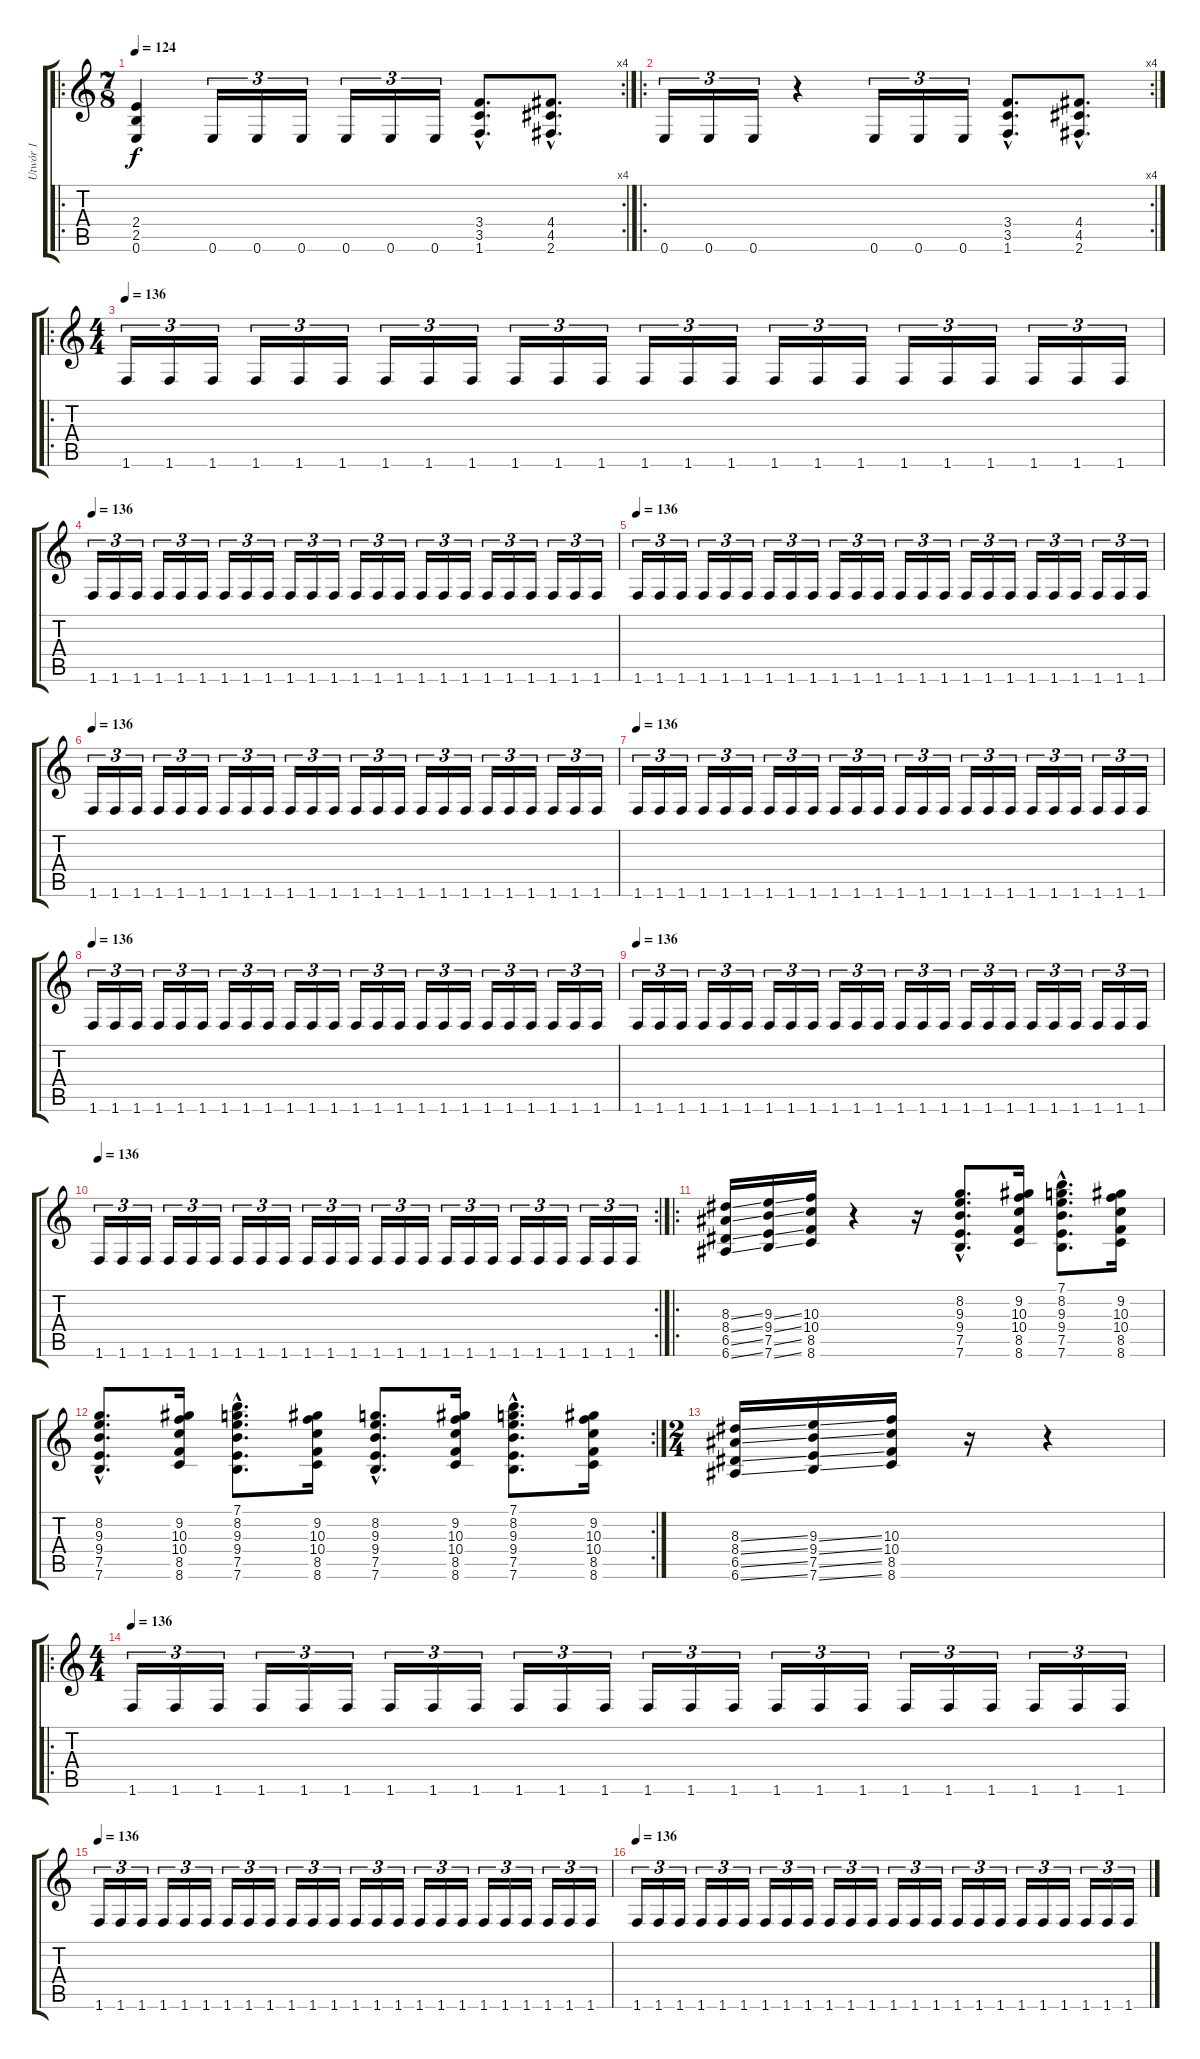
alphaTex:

\track ("Utwór 1" "Utwór 1") {instrument overdrivenguitar}
\staff {score tabs}
\tuning (E4 B3 G3 D3 A2 E2) {hide}
\ro
\rc 4
\ts (7 8)
\tempo 124
\clef g2
\ks c
(2.4 2.5 0.6).4{dy f instrument overdrivenguitar} 0.6.16{tu (3 2)} 0.6.16{tu (3 2)} 0.6.16{tu (3 2)} 0.6.16{tu (3 2)} 0.6.16{tu (3 2)} 0.6.16{tu (3 2)} (3.4{hac} 3.5{hac} 1.6{hac}).8{d} (4.4{hac} 4.5{hac} 2.6{hac}).8{d} |
\ro
\rc 4
0.6.16{tu (3 2)} 0.6.16{tu (3 2)} 0.6.16{tu (3 2)} r.4 0.6.16{tu (3 2)} 0.6.16{tu (3 2)} 0.6.16{tu (3 2)} (3.4{hac} 3.5{hac} 1.6{hac}).8{d} (4.4{hac} 4.5{hac} 2.6{hac}).8{d} |
\ro
\ts (4 4)
\tempo 136
1.6.16{tu (3 2)} 1.6.16{tu (3 2)} 1.6.16{tu (3 2)} 1.6.16{tu (3 2)} 1.6.16{tu (3 2)} 1.6.16{tu (3 2)} 1.6.16{tu (3 2)} 1.6.16{tu (3 2)} 1.6.16{tu (3 2)} 1.6.16{tu (3 2)} 1.6.16{tu (3 2)} 1.6.16{tu (3 2)} 1.6.16{tu (3 2)} 1.6.16{tu (3 2)} 1.6.16{tu (3 2)} 1.6.16{tu (3 2)} 1.6.16{tu (3 2)} 1.6.16{tu (3 2)} 1.6.16{tu (3 2)} 1.6.16{tu (3 2)} 1.6.16{tu (3 2)} 1.6.16{tu (3 2)} 1.6.16{tu (3 2)} 1.6.16{tu (3 2)} |
\tempo 136
1.6.16{tu (3 2)} 1.6.16{tu (3 2)} 1.6.16{tu (3 2)} 1.6.16{tu (3 2)} 1.6.16{tu (3 2)} 1.6.16{tu (3 2)} 1.6.16{tu (3 2)} 1.6.16{tu (3 2)} 1.6.16{tu (3 2)} 1.6.16{tu (3 2)} 1.6.16{tu (3 2)} 1.6.16{tu (3 2)} 1.6.16{tu (3 2)} 1.6.16{tu (3 2)} 1.6.16{tu (3 2)} 1.6.16{tu (3 2)} 1.6.16{tu (3 2)} 1.6.16{tu (3 2)} 1.6.16{tu (3 2)} 1.6.16{tu (3 2)} 1.6.16{tu (3 2)} 1.6.16{tu (3 2)} 1.6.16{tu (3 2)} 1.6.16{tu (3 2)} |
\tempo 136
1.6.16{tu (3 2)} 1.6.16{tu (3 2)} 1.6.16{tu (3 2)} 1.6.16{tu (3 2)} 1.6.16{tu (3 2)} 1.6.16{tu (3 2)} 1.6.16{tu (3 2)} 1.6.16{tu (3 2)} 1.6.16{tu (3 2)} 1.6.16{tu (3 2)} 1.6.16{tu (3 2)} 1.6.16{tu (3 2)} 1.6.16{tu (3 2)} 1.6.16{tu (3 2)} 1.6.16{tu (3 2)} 1.6.16{tu (3 2)} 1.6.16{tu (3 2)} 1.6.16{tu (3 2)} 1.6.16{tu (3 2)} 1.6.16{tu (3 2)} 1.6.16{tu (3 2)} 1.6.16{tu (3 2)} 1.6.16{tu (3 2)} 1.6.16{tu (3 2)} |
\tempo 136
1.6.16{tu (3 2)} 1.6.16{tu (3 2)} 1.6.16{tu (3 2)} 1.6.16{tu (3 2)} 1.6.16{tu (3 2)} 1.6.16{tu (3 2)} 1.6.16{tu (3 2)} 1.6.16{tu (3 2)} 1.6.16{tu (3 2)} 1.6.16{tu (3 2)} 1.6.16{tu (3 2)} 1.6.16{tu (3 2)} 1.6.16{tu (3 2)} 1.6.16{tu (3 2)} 1.6.16{tu (3 2)} 1.6.16{tu (3 2)} 1.6.16{tu (3 2)} 1.6.16{tu (3 2)} 1.6.16{tu (3 2)} 1.6.16{tu (3 2)} 1.6.16{tu (3 2)} 1.6.16{tu (3 2)} 1.6.16{tu (3 2)} 1.6.16{tu (3 2)} |
\tempo 136
1.6.16{tu (3 2)} 1.6.16{tu (3 2)} 1.6.16{tu (3 2)} 1.6.16{tu (3 2)} 1.6.16{tu (3 2)} 1.6.16{tu (3 2)} 1.6.16{tu (3 2)} 1.6.16{tu (3 2)} 1.6.16{tu (3 2)} 1.6.16{tu (3 2)} 1.6.16{tu (3 2)} 1.6.16{tu (3 2)} 1.6.16{tu (3 2)} 1.6.16{tu (3 2)} 1.6.16{tu (3 2)} 1.6.16{tu (3 2)} 1.6.16{tu (3 2)} 1.6.16{tu (3 2)} 1.6.16{tu (3 2)} 1.6.16{tu (3 2)} 1.6.16{tu (3 2)} 1.6.16{tu (3 2)} 1.6.16{tu (3 2)} 1.6.16{tu (3 2)} |
\tempo 136
1.6.16{tu (3 2)} 1.6.16{tu (3 2)} 1.6.16{tu (3 2)} 1.6.16{tu (3 2)} 1.6.16{tu (3 2)} 1.6.16{tu (3 2)} 1.6.16{tu (3 2)} 1.6.16{tu (3 2)} 1.6.16{tu (3 2)} 1.6.16{tu (3 2)} 1.6.16{tu (3 2)} 1.6.16{tu (3 2)} 1.6.16{tu (3 2)} 1.6.16{tu (3 2)} 1.6.16{tu (3 2)} 1.6.16{tu (3 2)} 1.6.16{tu (3 2)} 1.6.16{tu (3 2)} 1.6.16{tu (3 2)} 1.6.16{tu (3 2)} 1.6.16{tu (3 2)} 1.6.16{tu (3 2)} 1.6.16{tu (3 2)} 1.6.16{tu (3 2)} |
\tempo 136
1.6.16{tu (3 2)} 1.6.16{tu (3 2)} 1.6.16{tu (3 2)} 1.6.16{tu (3 2)} 1.6.16{tu (3 2)} 1.6.16{tu (3 2)} 1.6.16{tu (3 2)} 1.6.16{tu (3 2)} 1.6.16{tu (3 2)} 1.6.16{tu (3 2)} 1.6.16{tu (3 2)} 1.6.16{tu (3 2)} 1.6.16{tu (3 2)} 1.6.16{tu (3 2)} 1.6.16{tu (3 2)} 1.6.16{tu (3 2)} 1.6.16{tu (3 2)} 1.6.16{tu (3 2)} 1.6.16{tu (3 2)} 1.6.16{tu (3 2)} 1.6.16{tu (3 2)} 1.6.16{tu (3 2)} 1.6.16{tu (3 2)} 1.6.16{tu (3 2)} |
\rc 2
\tempo 136
1.6.16{tu (3 2)} 1.6.16{tu (3 2)} 1.6.16{tu (3 2)} 1.6.16{tu (3 2)} 1.6.16{tu (3 2)} 1.6.16{tu (3 2)} 1.6.16{tu (3 2)} 1.6.16{tu (3 2)} 1.6.16{tu (3 2)} 1.6.16{tu (3 2)} 1.6.16{tu (3 2)} 1.6.16{tu (3 2)} 1.6.16{tu (3 2)} 1.6.16{tu (3 2)} 1.6.16{tu (3 2)} 1.6.16{tu (3 2)} 1.6.16{tu (3 2)} 1.6.16{tu (3 2)} 1.6.16{tu (3 2)} 1.6.16{tu (3 2)} 1.6.16{tu (3 2)} 1.6.16{tu (3 2)} 1.6.16{tu (3 2)} 1.6.16{tu (3 2)} |
\ro
(8.3{ss} 8.4{ss} 6.5{ss} 6.6{ss}).16 (9.3{ss} 9.4{ss} 7.5{ss} 7.6{ss}).16 (10.3 10.4 8.5 8.6).16 r.4 r.16 (8.2{hac} 9.3{hac} 9.4{hac} 7.5{hac} 7.6{hac}).8{d} (9.2 10.3 10.4 8.5 8.6).16 (7.1{hac} 8.2{hac} 9.3{hac} 9.4{hac} 7.5{hac} 7.6{hac}).8{d} (9.2 10.3 10.4 8.5 8.6).16 |
\rc 2
(8.2{hac} 9.3{hac} 9.4{hac} 7.5{hac} 7.6{hac}).8{d} (9.2 10.3 10.4 8.5 8.6).16 (7.1{hac} 8.2{hac} 9.3{hac} 9.4{hac} 7.5{hac} 7.6{hac}).8{d} (9.2 10.3 10.4 8.5 8.6).16 (8.2{hac} 9.3{hac} 9.4{hac} 7.5{hac} 7.6{hac}).8{d} (9.2 10.3 10.4 8.5 8.6).16 (7.1{hac} 8.2{hac} 9.3{hac} 9.4{hac} 7.5{hac} 7.6{hac}).8{d} (9.2 10.3 10.4 8.5 8.6).16 |
\ts (2 4)
(8.3{ss} 8.4{ss} 6.5{ss} 6.6{ss}).16 (9.3{ss} 9.4{ss} 7.5{ss} 7.6{ss}).16 (10.3 10.4 8.5 8.6).16 r.16 r.4 |
\ro
\ts (4 4)
\tempo 136
1.6.16{tu (3 2)} 1.6.16{tu (3 2)} 1.6.16{tu (3 2)} 1.6.16{tu (3 2)} 1.6.16{tu (3 2)} 1.6.16{tu (3 2)} 1.6.16{tu (3 2)} 1.6.16{tu (3 2)} 1.6.16{tu (3 2)} 1.6.16{tu (3 2)} 1.6.16{tu (3 2)} 1.6.16{tu (3 2)} 1.6.16{tu (3 2)} 1.6.16{tu (3 2)} 1.6.16{tu (3 2)} 1.6.16{tu (3 2)} 1.6.16{tu (3 2)} 1.6.16{tu (3 2)} 1.6.16{tu (3 2)} 1.6.16{tu (3 2)} 1.6.16{tu (3 2)} 1.6.16{tu (3 2)} 1.6.16{tu (3 2)} 1.6.16{tu (3 2)} |
\tempo 136
1.6.16{tu (3 2)} 1.6.16{tu (3 2)} 1.6.16{tu (3 2)} 1.6.16{tu (3 2)} 1.6.16{tu (3 2)} 1.6.16{tu (3 2)} 1.6.16{tu (3 2)} 1.6.16{tu (3 2)} 1.6.16{tu (3 2)} 1.6.16{tu (3 2)} 1.6.16{tu (3 2)} 1.6.16{tu (3 2)} 1.6.16{tu (3 2)} 1.6.16{tu (3 2)} 1.6.16{tu (3 2)} 1.6.16{tu (3 2)} 1.6.16{tu (3 2)} 1.6.16{tu (3 2)} 1.6.16{tu (3 2)} 1.6.16{tu (3 2)} 1.6.16{tu (3 2)} 1.6.16{tu (3 2)} 1.6.16{tu (3 2)} 1.6.16{tu (3 2)} |
\tempo 136
1.6.16{tu (3 2)} 1.6.16{tu (3 2)} 1.6.16{tu (3 2)} 1.6.16{tu (3 2)} 1.6.16{tu (3 2)} 1.6.16{tu (3 2)} 1.6.16{tu (3 2)} 1.6.16{tu (3 2)} 1.6.16{tu (3 2)} 1.6.16{tu (3 2)} 1.6.16{tu (3 2)} 1.6.16{tu (3 2)} 1.6.16{tu (3 2)} 1.6.16{tu (3 2)} 1.6.16{tu (3 2)} 1.6.16{tu (3 2)} 1.6.16{tu (3 2)} 1.6.16{tu (3 2)} 1.6.16{tu (3 2)} 1.6.16{tu (3 2)} 1.6.16{tu (3 2)} 1.6.16{tu (3 2)} 1.6.16{tu (3 2)} 1.6.16{tu (3 2)}
